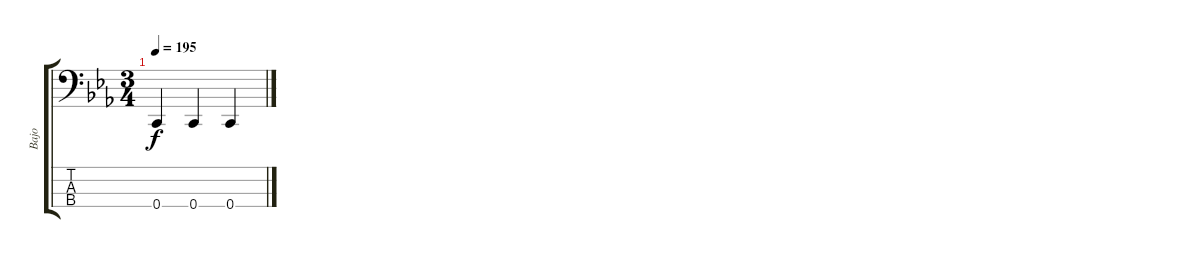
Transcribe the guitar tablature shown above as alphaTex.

\track ("Bajo" "Bajo") {instrument electricbasspick}
\staff {score tabs}
\tuning (Eb2 Bb1 F1 C1) {hide}
\ts (3 4)
\tempo 195
\clef f4
\ks eb
0.4.4{dy f} 0.4.4 0.4.4
